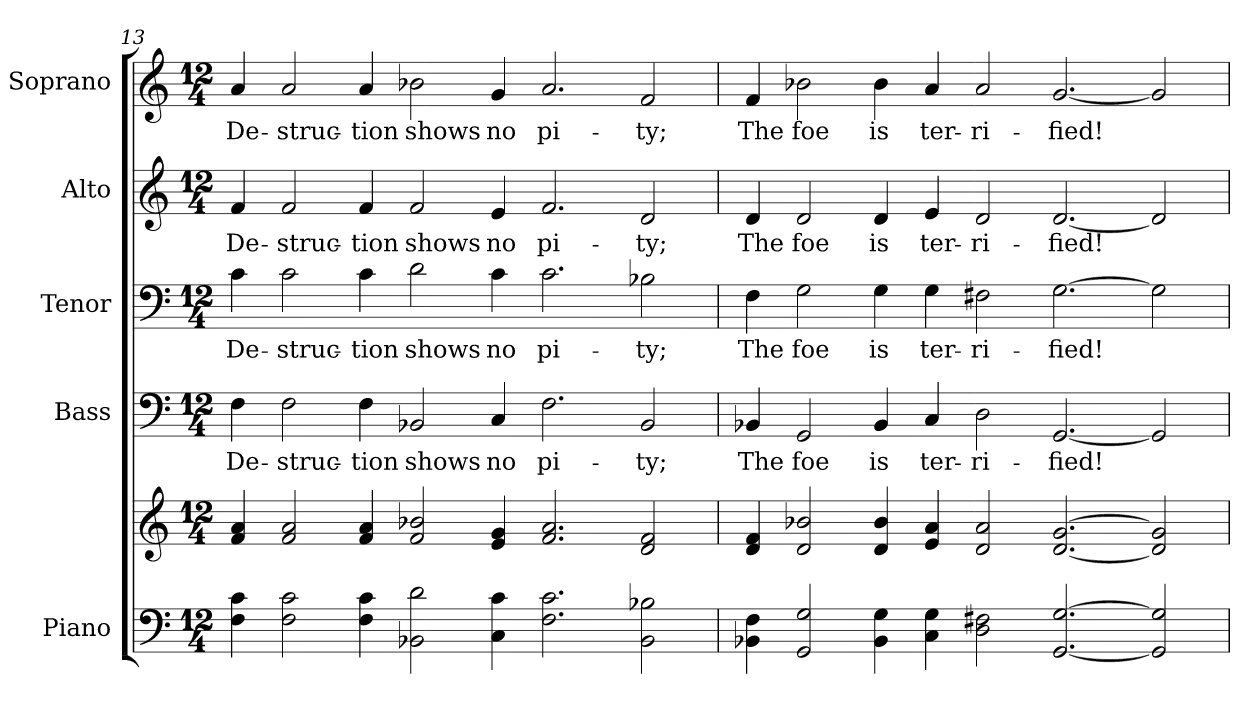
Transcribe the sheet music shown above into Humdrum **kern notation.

**kern	**kern	**kern	**text	**kern	**text	**kern	**text	**kern	**text
*part5	*part5	*part4	*part4	*part3	*part3	*part2	*part2	*part1	*part1
*staff6	*staff5	*staff4	*staff4	*staff3	*staff3	*staff2	*staff2	*staff1	*staff1
*I"Piano	*	*I"Bass	*	*I"Tenor	*	*I"Alto	*	*I"Soprano	*
*I'Pno.	*	*I'B.	*	*I'T.	*	*I'A.	*	*I'S.	*
!!LO:PB:g=z
*clefF4	*clefG2	*clefF4	*	*clefF4	*	*clefG2	*	*clefG2	*
*k[]	*k[]	*k[]	*	*k[]	*	*k[]	*	*k[]	*
*C:	*C:	*C:	*	*C:	*	*C:	*	*C:	*
*M12/4	*M12/4	*M12/4	*	*M12/4	*	*M12/4	*	*M12/4	*
=13	=13	=13	=13	=13	=13	=13	=13	=13	=13
!	!	!	!LO:LY:b:color=#000000	!	!	!	!	!	!
!	!	!	!	!	!LO:LY:b:color=#000000	!	!	!	!
!	!	!	!	!	!	!	!LO:LY:b:color=#000000	!	!
!	!	!	!	!	!	!	!	!	!LO:LY:b:color=#000000
4Fi\ 4ci	4fi/ 4ai	4Fi\	De-	4ci\	De-	4fi/	De-	4ai/	De-
!	!	!	!LO:LY:b:color=#000000	!	!	!	!	!	!
!	!	!	!	!	!LO:LY:b:color=#000000	!	!	!	!
!	!	!	!	!	!	!	!LO:LY:b:color=#000000	!	!
!	!	!	!	!	!	!	!	!	!LO:LY:b:color=#000000
2Fi\ 2ci	2fi/ 2ai	2Fi\	-struc-	2ci\	-struc-	2fi/	-struc-	2ai/	-struc-
!	!	!	!LO:LY:b:color=#000000	!	!	!	!	!	!
!	!	!	!	!	!LO:LY:b:color=#000000	!	!	!	!
!	!	!	!	!	!	!	!LO:LY:b:color=#000000	!	!
!	!	!	!	!	!	!	!	!	!LO:LY:b:color=#000000
4Fi\ 4ci	4fi/ 4ai	4Fi\	-tion	4ci\	-tion	4fi/	-tion	4ai/	-tion
!	!	!	!LO:LY:b:color=#000000	!	!	!	!	!	!
!	!	!	!	!	!LO:LY:b:color=#000000	!	!	!	!
!	!	!	!	!	!	!	!LO:LY:b:color=#000000	!	!
!	!	!	!	!	!	!	!	!	!LO:LY:b:color=#000000
2BB-Xi\ 2di	2fi/ 2b-Xi	2BB-Xi/	shows	2di\	shows	2fi/	shows	2b-Xi\	shows
!	!	!	!LO:LY:b:color=#000000	!	!	!	!	!	!
!	!	!	!	!	!LO:LY:b:color=#000000	!	!	!	!
!	!	!	!	!	!	!	!LO:LY:b:color=#000000	!	!
!	!	!	!	!	!	!	!	!	!LO:LY:b:color=#000000
4Ci\ 4ci	4ei/ 4gi	4Ci/	no	4ci\	no	4ei/	no	4gi/	no
!	!	!	!LO:LY:b:color=#000000	!	!	!	!	!	!
!	!	!	!	!	!LO:LY:b:color=#000000	!	!	!	!
!	!	!	!	!	!	!	!LO:LY:b:color=#000000	!	!
!	!	!	!	!	!	!	!	!	!LO:LY:b:color=#000000
2.Fi\ 2.ci	2.fi/ 2.ai	2.Fi\	pi-	2.ci\	pi-	2.fi/	pi-	2.ai/	pi-
!	!	!	!LO:LY:b:color=#000000	!	!	!	!	!	!
!	!	!	!	!	!LO:LY:b:color=#000000	!	!	!	!
!	!	!	!	!	!	!	!LO:LY:b:color=#000000	!	!
!	!	!	!	!	!	!	!	!	!LO:LY:b:color=#000000
2BB-i\ 2B-Xi	2di/ 2fi	2BB-i/	-ty;	2B-Xi\	-ty;	2di/	-ty;	2fi/	-ty;
=14	=14	=14	=14	=14	=14	=14	=14	=14	=14
!	!	!	!LO:LY:b:color=#000000	!	!	!	!	!	!
!	!	!	!	!	!LO:LY:b:color=#000000	!	!	!	!
!	!	!	!	!	!	!	!LO:LY:b:color=#000000	!	!
!	!	!	!	!	!	!	!	!	!LO:LY:b:color=#000000
4BB-Xi\ 4Fi	4di/ 4fi	4BB-Xi/	The	4Fi\	The	4di/	The	4fi/	The
!	!	!	!LO:LY:b:color=#000000	!	!	!	!	!	!
!	!	!	!	!	!LO:LY:b:color=#000000	!	!	!	!
!	!	!	!	!	!	!	!LO:LY:b:color=#000000	!	!
!	!	!	!	!	!	!	!	!	!LO:LY:b:color=#000000
2GGi/ 2Gi	2di/ 2b-Xi	2GGi/	foe	2Gi\	foe	2di/	foe	2b-Xi\	foe
!	!	!	!LO:LY:b:color=#000000	!	!	!	!	!	!
!	!	!	!	!	!LO:LY:b:color=#000000	!	!	!	!
!	!	!	!	!	!	!	!LO:LY:b:color=#000000	!	!
!	!	!	!	!	!	!	!	!	!LO:LY:b:color=#000000
4BB-i\ 4Gi	4di/ 4b-i	4BB-i/	is	4Gi\	is	4di/	is	4b-i\	is
!	!	!	!LO:LY:b:color=#000000	!	!	!	!	!	!
!	!	!	!	!	!LO:LY:b:color=#000000	!	!	!	!
!	!	!	!	!	!	!	!LO:LY:b:color=#000000	!	!
!	!	!	!	!	!	!	!	!	!LO:LY:b:color=#000000
4Ci\ 4Gi	4ei/ 4ai	4Ci/	ter-	4Gi\	ter-	4ei/	ter-	4ai/	ter-
!	!	!	!LO:LY:b:color=#000000	!	!	!	!	!	!
!	!	!	!	!	!LO:LY:b:color=#000000	!	!	!	!
!	!	!	!	!	!	!	!LO:LY:b:color=#000000	!	!
!	!	!	!	!	!	!	!	!	!LO:LY:b:color=#000000
2Di\ 2F#Xi	2di/ 2ai	2Di\	-ri-	2F#Xi\	-ri-	2di/	-ri-	2ai/	-ri-
!	!	!	!LO:LY:b:color=#000000	!	!	!	!	!	!
!	!	!	!	!	!LO:LY:b:color=#000000	!	!	!	!
!	!	!	!	!	!	!	!LO:LY:b:color=#000000	!	!
!	!	!	!	!	!	!	!	!	!LO:LY:b:color=#000000
[<2.GGi/ [>2.Gi	[<2.di/ [>2.gi	[<2.GGi/	-fied!	[>2.Gi\	-fied!	[<2.di/	-fied!	[<2.gi/	-fied!
2GGi/] 2Gi]	2di/] 2gi]	2GGi/]	.	2Gi\]	.	2di/]	.	2gi/]	.
=	=	=	=	=	=	=	=	=	=
*-	*-	*-	*-	*-	*-	*-	*-	*-	*-
